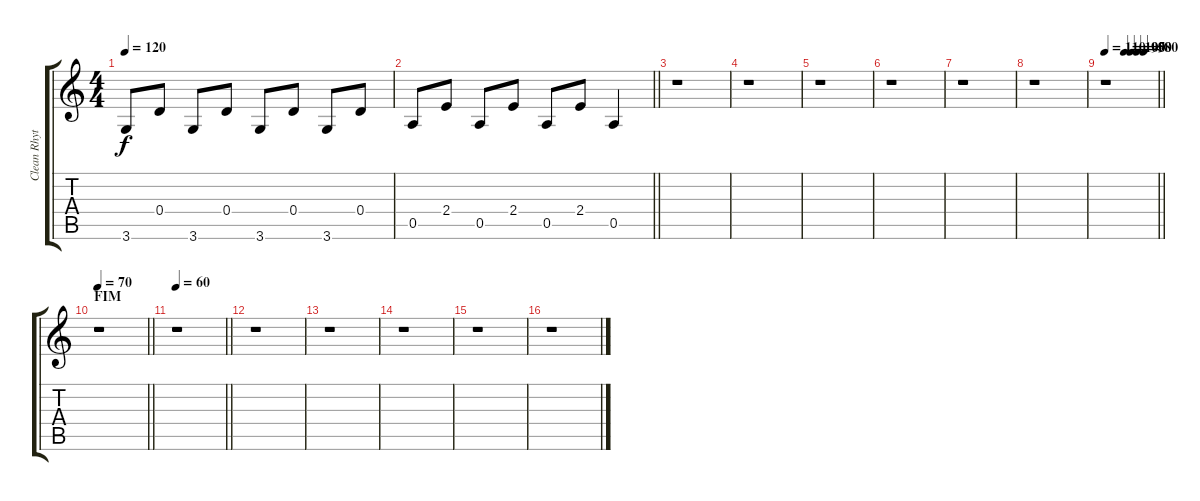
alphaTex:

\track ("Clean Rhythm 1" "Clean Rhyt") {instrument acousticguitarsteel}
\staff {score tabs}
\tuning (E4 B3 G3 D3 A2 E2) {hide}
\ts (4 4)
\tempo 120
\clef g2
\ks c
3.6.8{dy f} 0.4.8 3.6.8 0.4.8 3.6.8 0.4.8 3.6.8 0.4.8 |
\barLineRight lightlight
0.5.8 2.4.8 0.5.8 2.4.8 0.5.8 2.4.8 0.5.4 |
r.1 |
r.1 |
r.1 |
r.1 |
r.1 |
r.1 |
\tempo 110
\tempo (100 0.375)
\tempo (95 0.5)
\tempo (90 0.625)
\tempo (80 0.75)
\barLineRight lightlight
r.1 |
\section ("" "FIM")
\tempo 70
\barLineRight lightlight
r.1 |
\tempo 60
\barLineRight lightlight
r.1 |
r.1 |
r.1 |
r.1 |
r.1 |
r.1
